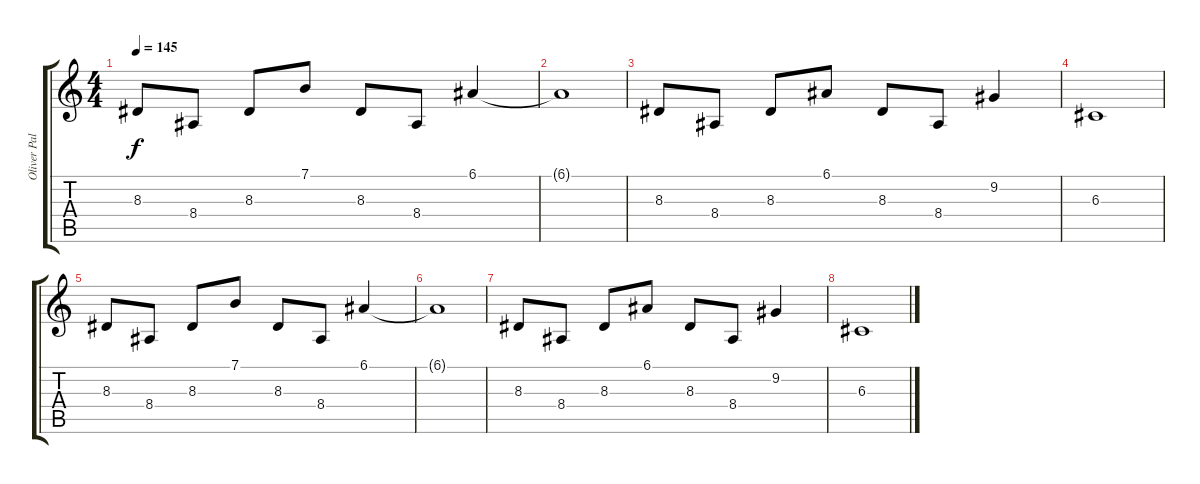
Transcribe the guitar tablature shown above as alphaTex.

\track ("Oliver Palotai I" "Oliver Pal") {instrument electricgrandpiano}
\staff {score tabs}
\tuning (E4 B3 G3 D3 A2 E2) {hide}
\ts (4 4)
\tempo 145
\clef g2
\ks c
8.3.8{dy f} 8.4.8 8.3.8 7.1.8 8.3.8 8.4.8 6.1.4 |
6.1{t}.1 |
8.3.8 8.4.8 8.3.8 6.1.8 8.3.8 8.4.8 9.2.4 |
6.3.1 |
8.3.8 8.4.8 8.3.8 7.1.8 8.3.8 8.4.8 6.1.4 |
6.1{t}.1 |
8.3.8 8.4.8 8.3.8 6.1.8 8.3.8 8.4.8 9.2.4 |
6.3.1
